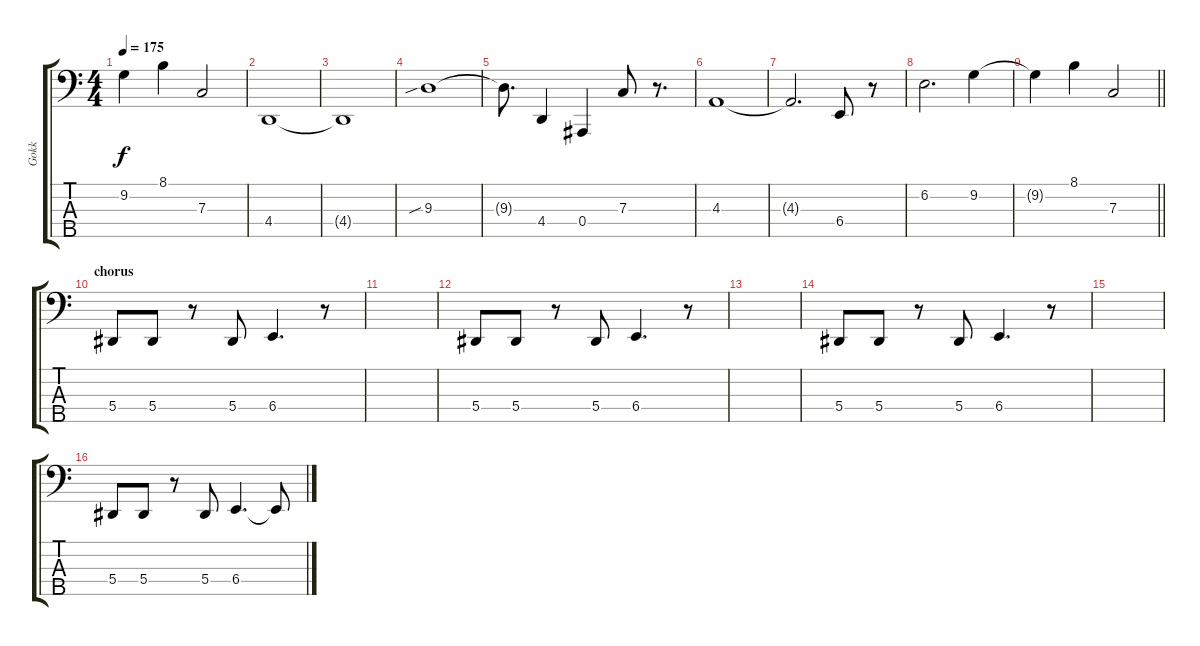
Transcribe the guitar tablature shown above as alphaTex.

\track ("Gokk" "Gokk") {instrument electricbassfinger}
\staff {score tabs}
\tuning (Eb2 Bb1 F1 Bb0 G0) {hide}
\ts (4 4)
\tempo 175
\clef f4
\ks c
9.2{t}.4{dy f} 8.1.4 7.3.2 |
4.4.1 |
4.4{t}.1 |
9.3{sib}.1 |
9.3{t}.8{d} 4.4.4 0.4.4 7.3.8 r.8{d} |
4.3.1 |
4.3{t}.2{d} 6.4.8 r.8 |
6.2.2{d} 9.2.4 |
\barLineRight lightlight
9.2{t}.4 8.1.4 7.3.2 |
\section ("" "chorus")
5.4.8 5.4.8 r.8 5.4.8 6.4.4{d} r.8 |
|
5.4.8 5.4.8 r.8 5.4.8 6.4.4{d} r.8 |
|
5.4.8 5.4.8 r.8 5.4.8 6.4.4{d} r.8 |
|
5.4.8 5.4.8 r.8 5.4.8 6.4.4{d} 6.4{t}.8
